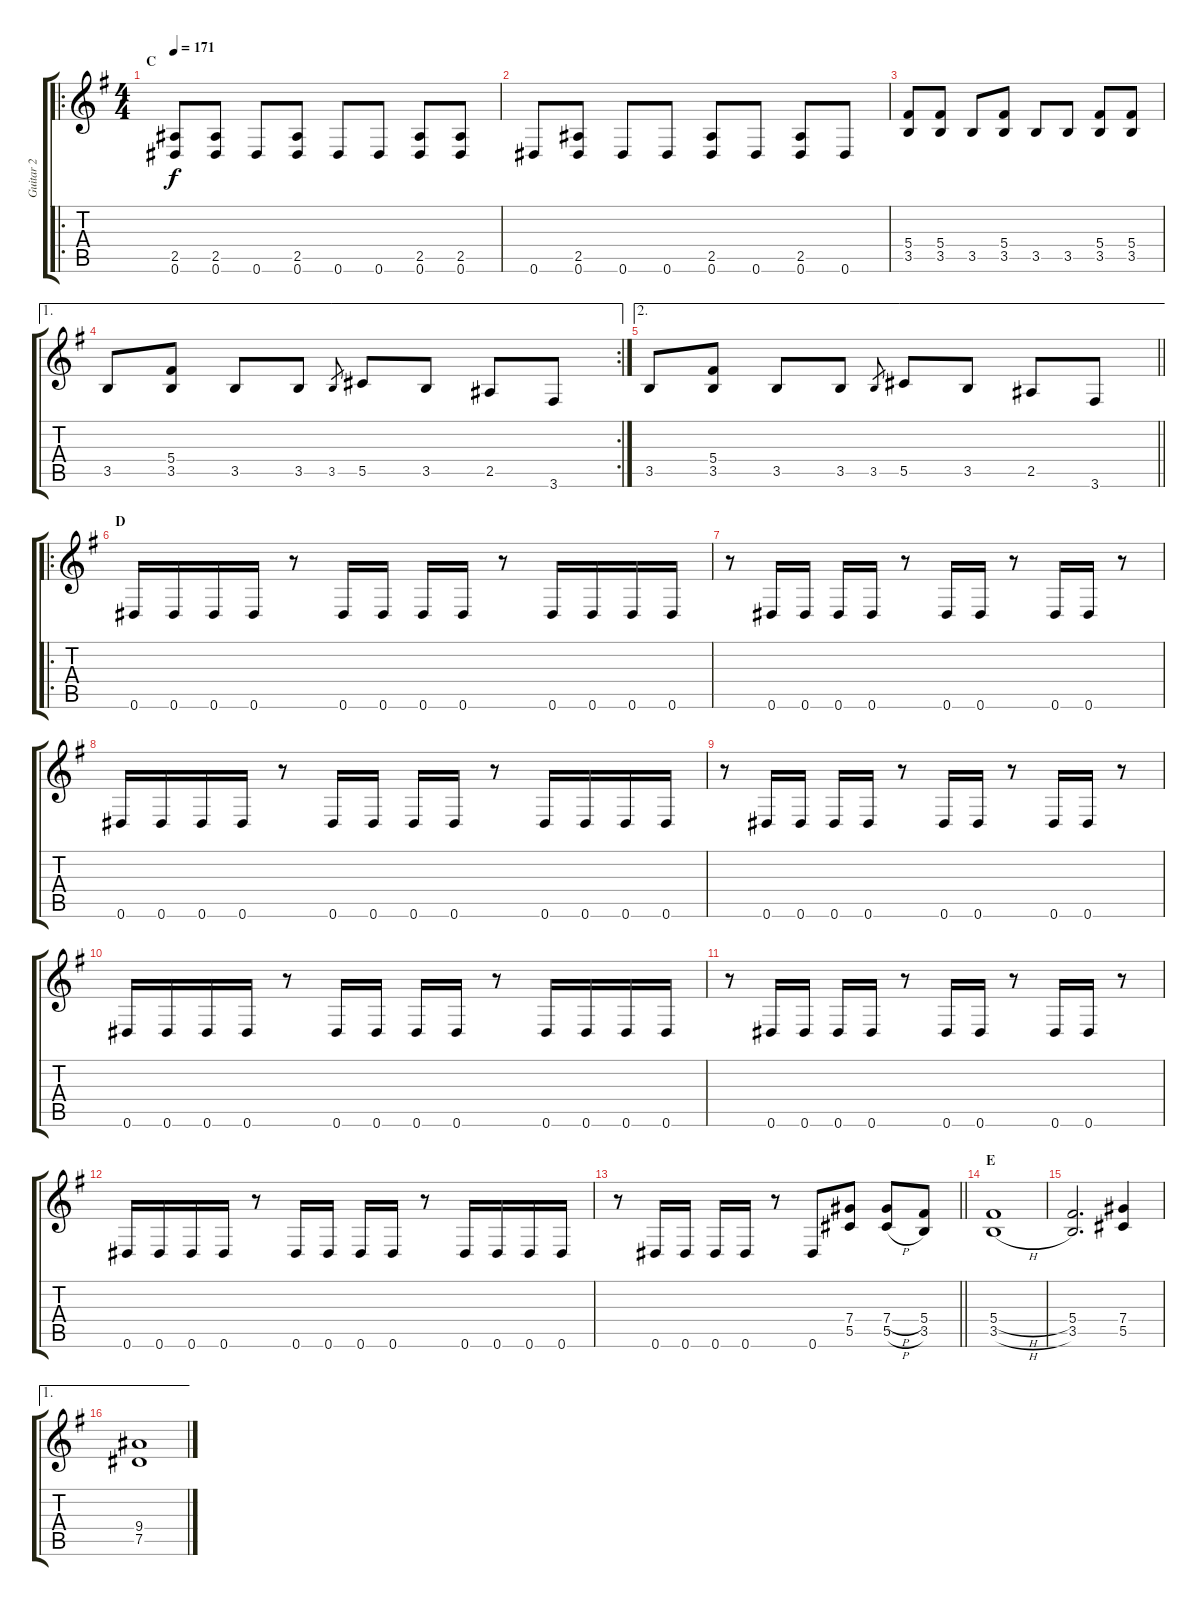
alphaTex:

\track ("Guitar 2" "Guitar 2") {instrument acousticguitarsteel}
\staff {score tabs}
\tuning (Eb4 Bb3 Gb3 Db3 Ab2 Eb2) {hide}
\ro
\ts (4 4)
\section ("" "C")
\tempo 171
\clef g2
\ks g
(2.5 0.6).8{dy f volume 12 instrument distortionguitar} (2.5 0.6).8 0.6.8 (2.5 0.6).8 0.6.8 0.6.8 (2.5 0.6).8 (2.5 0.6).8 |
0.6.8 (2.5 0.6).8 0.6.8 0.6.8 (2.5 0.6).8 0.6.8 (2.5 0.6).8 0.6.8 |
(5.4 3.5).8 (5.4 3.5).8 3.5.8 (5.4 3.5).8 3.5.8 3.5.8 (5.4 3.5).8 (5.4 3.5).8 |
\ae 1
\rc 2
3.5.8 (5.4 3.5).8 3.5.8 3.5.8 3.5.8{gr} 5.5.8 3.5.8 2.5.8 3.6.8 |
\ae 2
\barLineRight lightlight
3.5.8 (5.4 3.5).8 3.5.8 3.5.8 3.5.8{gr} 5.5.8 3.5.8 2.5.8 3.6.8 |
\ro
\section ("" "D")
0.6.16 0.6.16 0.6.16 0.6.16 r.8 0.6.16 0.6.16 0.6.16 0.6.16 r.8 0.6.16 0.6.16 0.6.16 0.6.16 |
r.8 0.6.16 0.6.16 0.6.16 0.6.16 r.8 0.6.16 0.6.16 r.8 0.6.16 0.6.16 r.8 |
0.6.16 0.6.16 0.6.16 0.6.16 r.8 0.6.16 0.6.16 0.6.16 0.6.16 r.8 0.6.16 0.6.16 0.6.16 0.6.16 |
r.8 0.6.16 0.6.16 0.6.16 0.6.16 r.8 0.6.16 0.6.16 r.8 0.6.16 0.6.16 r.8 |
0.6.16 0.6.16 0.6.16 0.6.16 r.8 0.6.16 0.6.16 0.6.16 0.6.16 r.8 0.6.16 0.6.16 0.6.16 0.6.16 |
r.8 0.6.16 0.6.16 0.6.16 0.6.16 r.8 0.6.16 0.6.16 r.8 0.6.16 0.6.16 r.8 |
0.6.16 0.6.16 0.6.16 0.6.16 r.8 0.6.16 0.6.16 0.6.16 0.6.16 r.8 0.6.16 0.6.16 0.6.16 0.6.16 |
\barLineRight lightlight
r.8 0.6.16 0.6.16 0.6.16 0.6.16 r.8 0.6.8 (7.4 5.5).8 (7.4{h} 5.5{h}).8 (5.4 3.5).8 |
\section ("" "E")
(5.4{h} 3.5{h}).1 |
(5.4 3.5).2{d} (7.4 5.5).4 |
\ae 1
(9.4 7.5).1
